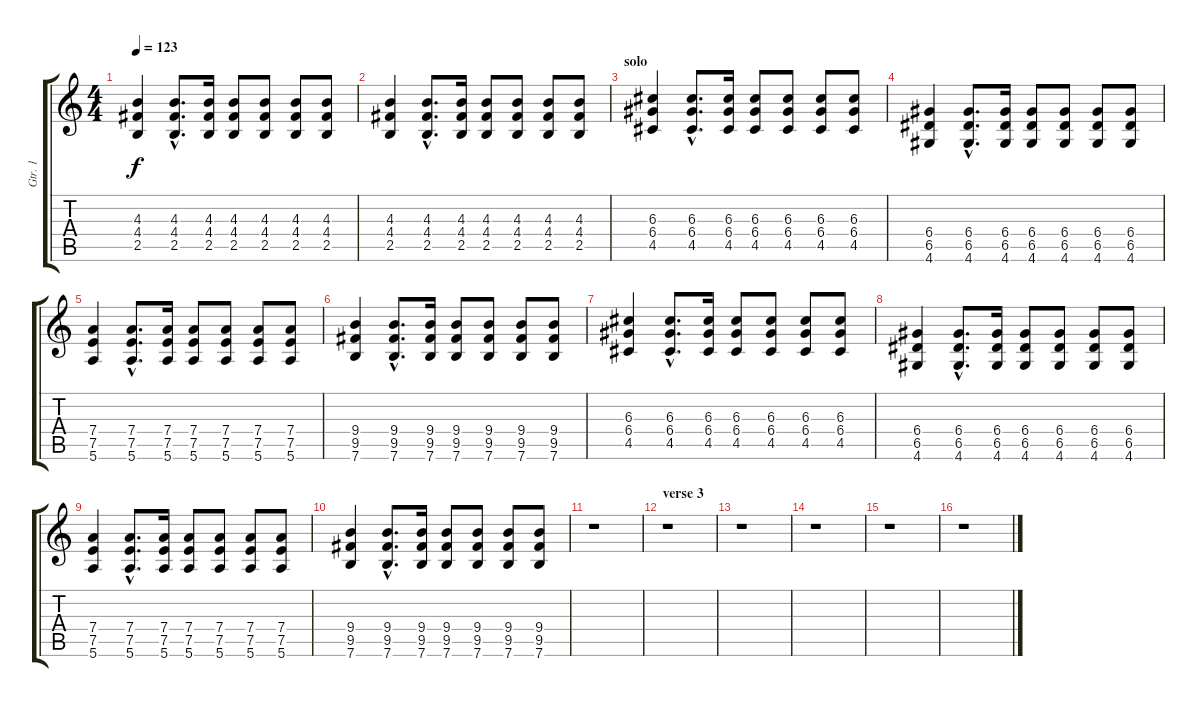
\track ("Gtr. 1" "Gtr. 1") {instrument distortionguitar}
\staff {score tabs}
\tuning (E4 B3 G3 D3 A2 E2) {hide}
\ts (4 4)
\tempo 123
\clef g2
\ks c
(4.3 4.4 2.5).4{dy f} (4.3{hac} 4.4{hac} 2.5{hac}).8{d} (4.3 4.4 2.5).16 (4.3 4.4 2.5).8 (4.3 4.4 2.5).8 (4.3 4.4 2.5).8 (4.3 4.4 2.5).8 |
(4.3 4.4 2.5).4 (4.3{hac} 4.4{hac} 2.5{hac}).8{d} (4.3 4.4 2.5).16 (4.3 4.4 2.5).8 (4.3 4.4 2.5).8 (4.3 4.4 2.5).8 (4.3 4.4 2.5).8 |
\section ("" "solo")
(6.3 6.4 4.5).4 (6.3{hac} 6.4{hac} 4.5{hac}).8{d} (6.3 6.4 4.5).16 (6.3 6.4 4.5).8 (6.3 6.4 4.5).8 (6.3 6.4 4.5).8 (6.3 6.4 4.5).8 |
(6.4 6.5 4.6).4 (6.4{hac} 6.5{hac} 4.6{hac}).8{d} (6.4 6.5 4.6).16 (6.4 6.5 4.6).8 (6.4 6.5 4.6).8 (6.4 6.5 4.6).8 (6.4 6.5 4.6).8 |
(7.4 7.5 5.6).4 (7.4{hac} 7.5{hac} 5.6{hac}).8{d} (7.4 7.5 5.6).16 (7.4 7.5 5.6).8 (7.4 7.5 5.6).8 (7.4 7.5 5.6).8 (7.4 7.5 5.6).8 |
(9.4 9.5 7.6).4 (9.4{hac} 9.5{hac} 7.6{hac}).8{d} (9.4 9.5 7.6).16 (9.4 9.5 7.6).8 (9.4 9.5 7.6).8 (9.4 9.5 7.6).8 (9.4 9.5 7.6).8 |
(6.3 6.4 4.5).4 (6.3{hac} 6.4{hac} 4.5{hac}).8{d} (6.3 6.4 4.5).16 (6.3 6.4 4.5).8 (6.3 6.4 4.5).8 (6.3 6.4 4.5).8 (6.3 6.4 4.5).8 |
(6.4 6.5 4.6).4 (6.4{hac} 6.5{hac} 4.6{hac}).8{d} (6.4 6.5 4.6).16 (6.4 6.5 4.6).8 (6.4 6.5 4.6).8 (6.4 6.5 4.6).8 (6.4 6.5 4.6).8 |
(7.4 7.5 5.6).4 (7.4{hac} 7.5{hac} 5.6{hac}).8{d} (7.4 7.5 5.6).16 (7.4 7.5 5.6).8 (7.4 7.5 5.6).8 (7.4 7.5 5.6).8 (7.4 7.5 5.6).8 |
(9.4 9.5 7.6).4 (9.4{hac} 9.5{hac} 7.6{hac}).8{d} (9.4 9.5 7.6).16 (9.4 9.5 7.6).8 (9.4 9.5 7.6).8 (9.4 9.5 7.6).8 (9.4 9.5 7.6).8 |
r.1 |
\section ("" "verse 3")
r.1 |
r.1 |
r.1 |
r.1 |
r.1
